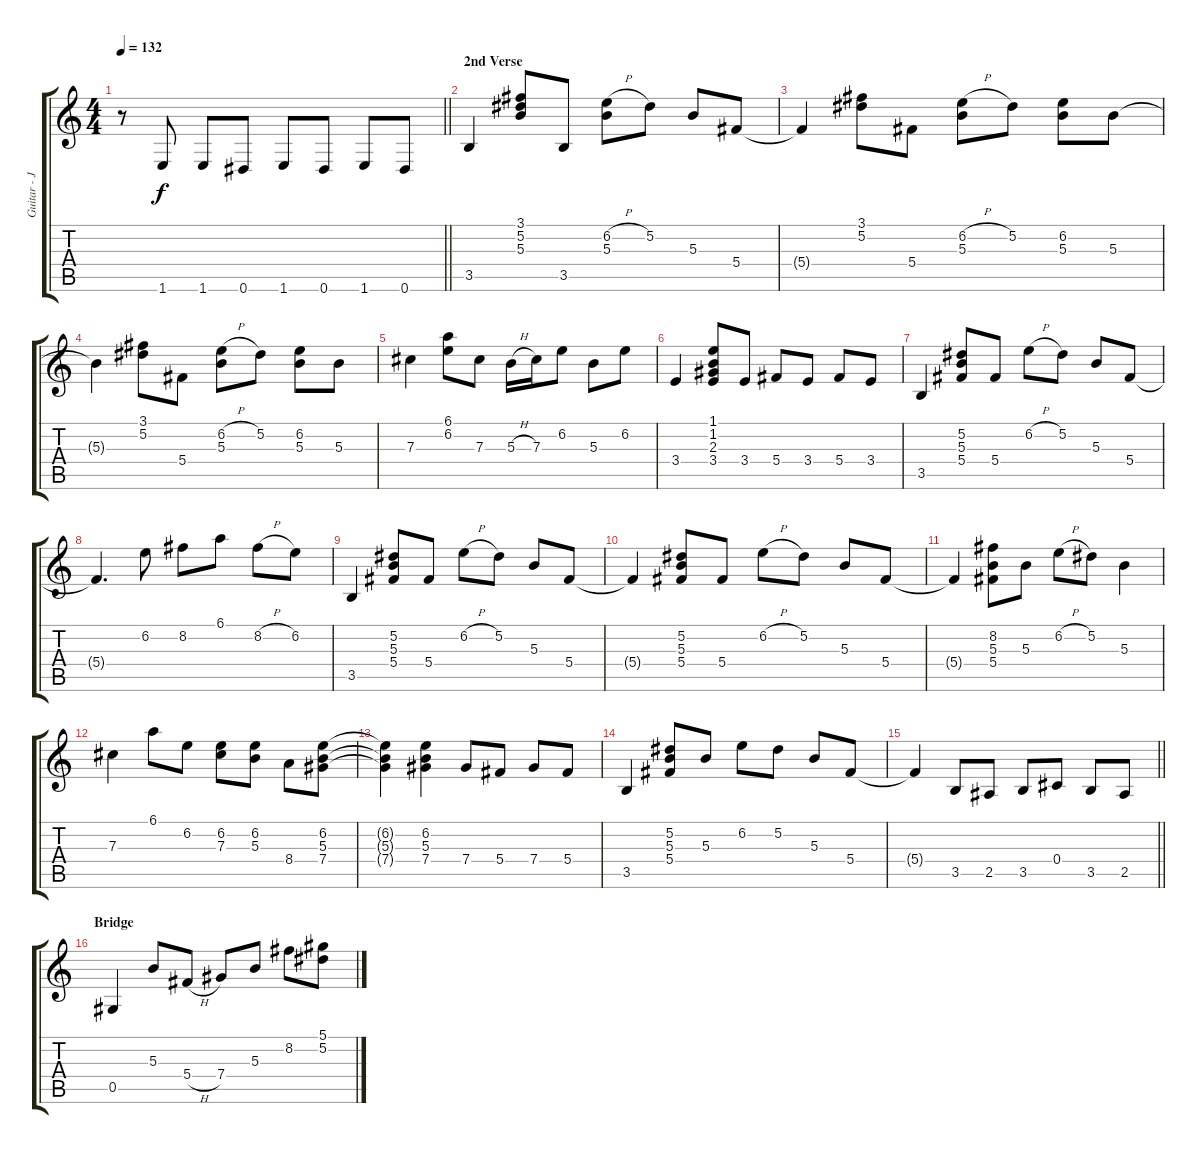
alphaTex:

\track ("Guitar - John Squire" "Guitar - J") {instrument distortionguitar}
\staff {score tabs}
\tuning (Eb4 Bb3 Gb3 Db3 Ab2 Eb2) {hide}
\ts (4 4)
\tempo 132
\clef g2
\barLineRight lightlight
\ks c
r.8{dy f} 1.6.8 1.6.8 0.6.8 1.6.8 0.6.8 1.6.8 0.6.8 |
\section ("" "2nd Verse")
3.5.4 (3.1 5.2 5.3).8 3.5.8 (6.2{h} 5.3).8 5.2.8 5.3.8 5.4.8 |
5.4{t}.4 (3.1 5.2).8 5.4.8 (6.2{h} 5.3).8 5.2.8 (6.2 5.3).8 5.3.8 |
5.3{t}.4 (3.1 5.2).8 5.4.8 (6.2{h} 5.3).8 5.2.8 (6.2 5.3).8 5.3.8 |
7.3.4 (6.1 6.2).8 7.3.8 5.3{h}.16 7.3.16 6.2.8 5.3.8 6.2.8 |
3.4.4 (1.1 1.2 2.3 3.4).8 3.4.8 5.4.8 3.4.8 5.4.8 3.4.8 |
3.5.4 (5.2 5.3 5.4).8 5.4.8 6.2{h}.8 5.2.8 5.3.8 5.4.8 |
5.4{t}.4{d} 6.2.8 8.2.8 6.1.8 8.2{h}.8 6.2.8 |
3.5.4 (5.2 5.3 5.4).8 5.4.8 6.2{h}.8 5.2.8 5.3.8 5.4.8 |
5.4{t}.4 (5.2 5.3 5.4).8 5.4.8 6.2{h}.8 5.2.8 5.3.8 5.4.8 |
5.4{t}.4 (8.2 5.3 5.4).8 5.3.8 6.2{h}.8 5.2.8 5.3.4 |
7.3.4 6.1.8 6.2.8 (6.2 7.3).8 (6.2 5.3).8 8.4.8 (6.2 5.3 7.4).8 |
(6.2{t} 5.3{t} 7.4{t}).4 (6.2 5.3 7.4).4 7.4.8 5.4.8 7.4.8 5.4.8 |
3.5.4 (5.2 5.3 5.4).8 5.3.8 6.2.8 5.2.8 5.3.8 5.4.8 |
\barLineRight lightlight
5.4{t}.4 3.5.8 2.5.8 3.5.8 0.4.8 3.5.8 2.5.8 |
\section ("" "Bridge")
0.5.4 5.3.8 5.4{h}.8 7.4.8 5.3.8 8.2.8 (5.1 5.2).8
